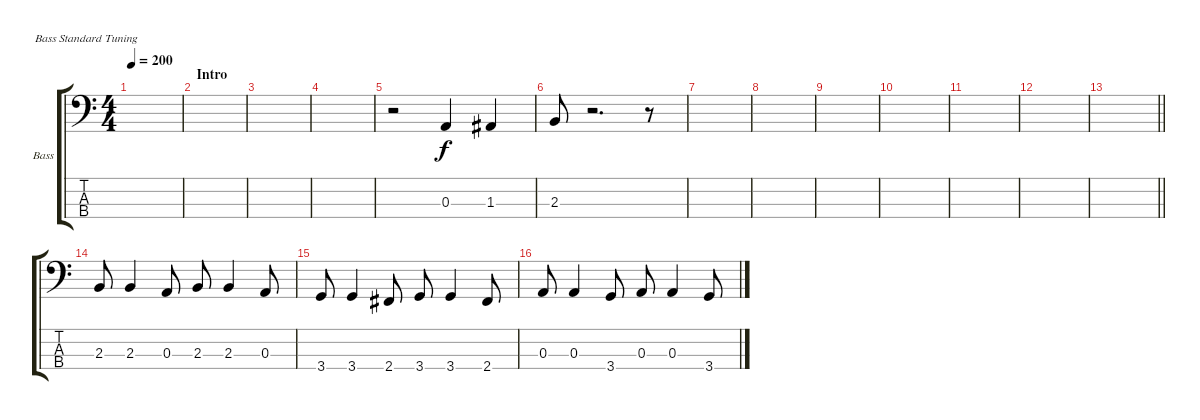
\bracketExtendMode groupsimilarinstruments
\firstSystemTrackNameOrientation horizontal
\otherSystemsTrackNameOrientation horizontal
\track ("Bass" "Bass") {instrument electricbasspick}
\staff {score tabs}
\tuning (G2 D2 A1 E1)
\ts (4 4)
\beaming (8 2 2 2 2)
\tempo 200
\clef f4
\ks c
|
\section ("" "Intro")
|
|
|
r.2 0.3.4 1.3.4 |
2.3.8 r.2{d} r.8 |
|
|
|
|
|
|
\barLineRight lightlight
|
2.3.8 2.3.4 0.3.8 2.3.8 2.3.4 0.3.8 |
3.4.8 3.4.4 2.4.8 3.4.8 3.4.4 2.4.8 |
0.3.8 0.3.4 3.4.8 0.3.8 0.3.4 3.4.8
